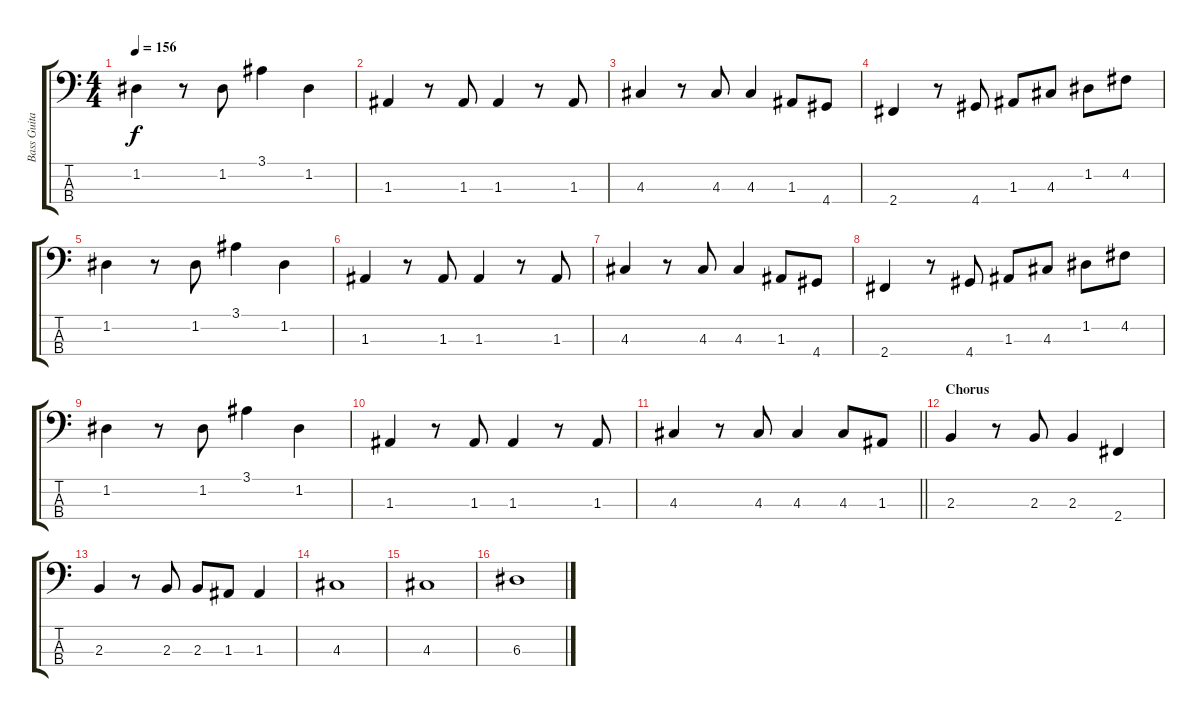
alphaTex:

\track ("Bass Guitar" "Bass Guita") {instrument electricbassfinger}
\staff {score tabs}
\tuning (G2 D2 A1 E1) {hide}
\ts (4 4)
\tempo 156
\clef f4
\ks c
1.2.4{dy f} r.8 1.2.8 3.1.4 1.2.4 |
1.3.4 r.8 1.3.8 1.3.4 r.8 1.3.8 |
4.3.4 r.8 4.3.8 4.3.4 1.3.8 4.4.8 |
2.4.4 r.8 4.4.8 1.3.8 4.3.8 1.2.8 4.2.8 |
1.2.4 r.8 1.2.8 3.1.4 1.2.4 |
1.3.4 r.8 1.3.8 1.3.4 r.8 1.3.8 |
4.3.4 r.8 4.3.8 4.3.4 1.3.8 4.4.8 |
2.4.4 r.8 4.4.8 1.3.8 4.3.8 1.2.8 4.2.8 |
1.2.4 r.8 1.2.8 3.1.4 1.2.4 |
1.3.4 r.8 1.3.8 1.3.4 r.8 1.3.8 |
\barLineRight lightlight
4.3.4 r.8 4.3.8 4.3.4 4.3.8 1.3.8 |
\section ("" "Chorus")
2.3.4 r.8 2.3.8 2.3.4 2.4.4 |
2.3.4 r.8 2.3.8 2.3.8 1.3.8 1.3.4 |
4.3.1 |
4.3.1 |
6.3.1
